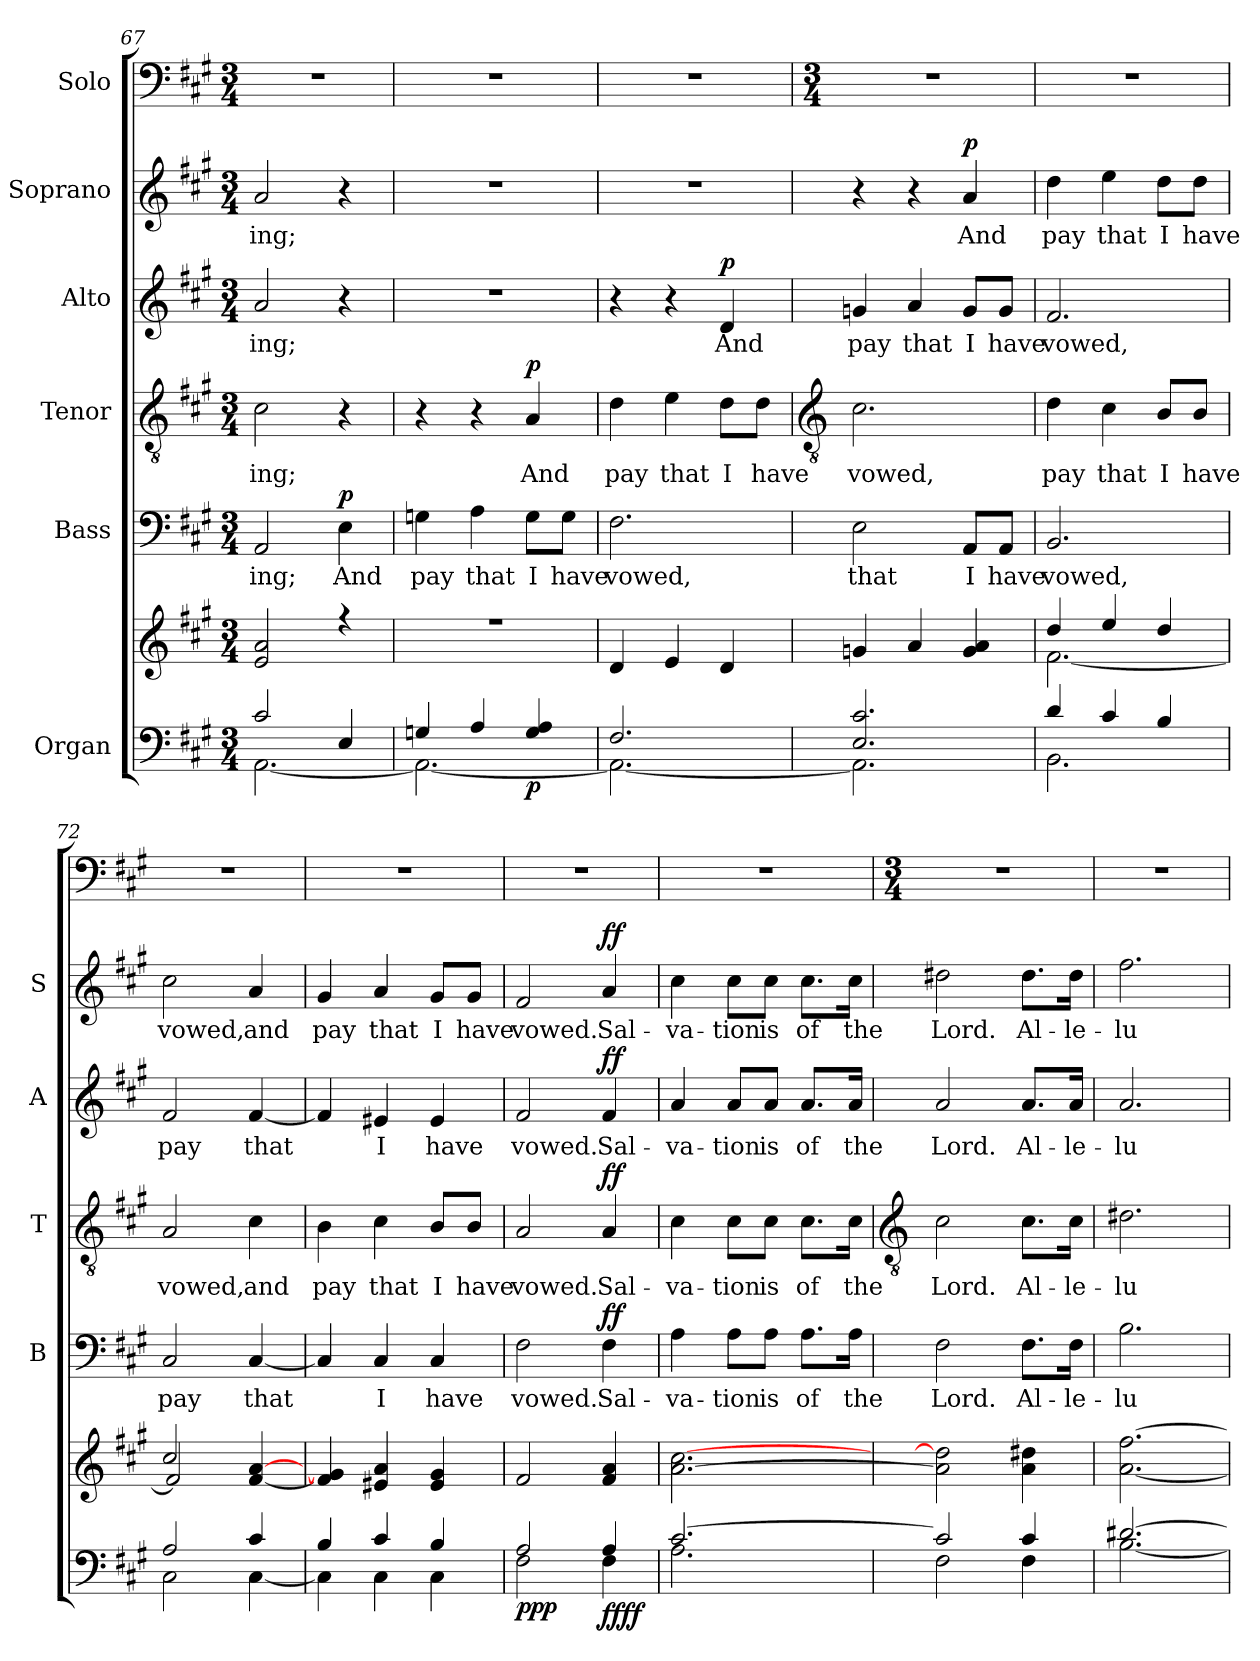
**kern	**kern	**dynam	**kern	**text	**dynam	**kern	**text	**dynam	**kern	**text	**dynam	**kern	**text	**dynam	**kern
*part6	*part6	*part6	*part5	*part5	*part5	*part4	*part4	*part4	*part3	*part3	*part3	*part2	*part2	*part2	*part1
*staff7	*staff6	*staff6/7	*staff5	*staff5	*staff5	*staff4	*staff4	*staff4	*staff3	*staff3	*staff3	*staff2	*staff2	*staff2	*staff1
*I"Organ	*	*	*I"Bass	*	*	*I"Tenor	*	*	*I"Alto	*	*	*I"Soprano	*	*	*I"Solo
*	*	*	*I'B	*	*	*I'T	*	*	*I'A	*	*	*I'S	*	*	*
*clefF4	*clefG2	*	*clefF4	*	*	*clefGv2	*	*	*clefG2	*	*	*clefG2	*	*	*clefF4
*k[f#c#g#]	*k[f#c#g#]	*	*k[f#c#g#]	*	*	*k[f#c#g#]	*	*	*k[f#c#g#]	*	*	*k[f#c#g#]	*	*	*k[f#c#g#]
*A:	*A:	*	*A:	*	*	*A:	*	*	*A:	*	*	*A:	*	*	*A:
*M3/4	*M3/4	*	*M3/4	*	*	*M3/4	*	*	*M3/4	*	*	*M3/4	*	*	*M3/4
=67	=67	=67	=67	=67	=67	=67	=67	=67	=67	=67	=67	=67	=67	=67	=67
*^	*^	*	*	*	*	*	*	*	*	*	*	*	*	*	*
!	!	!	!	!	!	!LO:LY:b	!	!	!LO:LY:b	!	!	!LO:LY:b	!	!	!LO:LY:b	!	!
2c#/	[2.AA\	2e/ 2a/	2.ryy	.	2AA	-ing;	.	2c#	-ing;	.	2a	ing;	.	2a	-ing;	.	2.r
!	!	!	!	!	!	!LO:LY:b	!LO:DY:b	!	!	!	!	!	!	!	!	!	!
4E/	.	4r	.	.	4E	And	p	4r	.	.	4r	.	.	4r	.	.	.
=68	=68	=68	=68	=68	=68	=68	=68	=68	=68	=68	=68	=68	=68	=68	=68	=68	=68
!	!	!LO:N:vis=1	!	!	!	!LO:LY:b	!	!	!	!	!LO:N:vis=1	!	!	!LO:N:vis=1	!	!	!
4Gn/	2.AA\_	2.r	2.ryy	.	4Gn	pay	.	4r	.	.	2.r	.	.	2.r	.	.	2.r
!	!	!	!	!	!	!LO:LY:b	!	!	!	!	!	!	!	!	!	!	!
4A/	.	.	.	.	4A	that	.	4r	.	.	.	.	.	.	.	.	.
!	!	!	!	!LO:DY:b=2	!	!LO:LY:b	!	!	!LO:LY:b	!LO:DY:b	!	!	!	!	!	!	!
4G/ 4A/	.	.	.	p	8G\L	I	.	4A	And	p	.	.	.	.	.	.	.
!	!	!	!	!	!	!LO:LY:b	!	!	!	!	!	!	!	!	!	!	!
.	.	.	.	.	8G\J	have	.	.	.	.	.	.	.	.	.	.	.
=69	=69	=69	=69	=69	=69	=69	=69	=69	=69	=69	=69	=69	=69	=69	=69	=69	=69
!	!	!	!	!	!	!LO:LY:b	!	!	!LO:LY:b	!	!	!	!	!LO:N:vis=1	!	!	!
2.F#/	2.AA\_	4d/	2.ryy	.	2.F#	vowed,	.	4d	pay	.	4r	.	.	2.r	.	.	2.r
!	!	!	!	!	!	!	!	!	!LO:LY:b	!	!	!	!	!	!	!	!
.	.	4e/	.	.	.	.	.	4e	that	.	4r	.	.	.	.	.	.
!	!	!	!	!	!	!	!	!	!LO:LY:b	!	!	!LO:LY:b	!LO:DY:b	!	!	!	!
.	.	4d/	.	.	.	.	.	8d\L	I	.	4d	And	p	.	.	.	.
!	!	!	!	!	!	!	!	!	!LO:LY:b	!	!	!	!	!	!	!	!
.	.	.	.	.	.	.	.	8d\J	have	.	.	.	.	.	.	.	.
!!LO:LB:g=z
=70	=70	=70	=70	=70	=70	=70	=70	=70	=70	=70	=70	=70	=70	=70	=70	=70	=70
*	*	*	*	*	*	*	*	*clefGv2	*	*	*	*	*	*	*	*	*
*	*	*	*	*	*	*	*	*	*	*	*	*	*	*	*	*	*M3/4
!	!	!	!	!	!	!LO:LY:b	!	!	!LO:LY:b	!	!	!LO:LY:b	!	!	!	!	!
2.E/ 2.c#/	2.AA\]	4gn/	2.ryy	.	2E	that	.	2.c#	vowed,	.	4gn	pay	.	4r	.	.	2.r
!	!	!	!	!	!	!	!	!	!	!	!	!LO:LY:b	!	!	!	!	!
.	.	4a/	.	.	.	.	.	.	.	.	4a	that	.	4r	.	.	.
!	!	!	!	!	!	!LO:LY:b	!	!	!	!	!	!LO:LY:b	!	!	!LO:LY:b	!LO:DY:b	!
.	.	4g/ 4a/	.	.	8AA/L	I	.	.	.	.	8g/L	I	.	4a	And	p	.
!	!	!	!	!	!	!LO:LY:b	!	!	!	!	!	!LO:LY:b	!	!	!	!	!
.	.	.	.	.	8AA/J	have	.	.	.	.	8g/J	have	.	.	.	.	.
=71	=71	=71	=71	=71	=71	=71	=71	=71	=71	=71	=71	=71	=71	=71	=71	=71	=71
!	!	!	!	!	!	!LO:LY:b	!	!	!LO:LY:b	!	!	!LO:LY:b	!	!	!LO:LY:b	!	!
4d/	2.BB\	4dd/	[2.f#\	.	2.BB	vowed,	.	4d	pay	.	2.f#	vowed,	.	4dd	pay	.	2.r
!	!	!	!	!	!	!	!	!	!LO:LY:b	!	!	!	!	!	!LO:LY:b	!	!
4c#/	.	4ee/	.	.	.	.	.	4c#	that	.	.	.	.	4ee	that	.	.
!	!	!	!	!	!	!	!	!	!LO:LY:b	!	!	!	!	!	!LO:LY:b	!	!
4B/	.	4dd/	.	.	.	.	.	8B/L	I	.	.	.	.	8dd\L	I	.	.
!	!	!	!	!	!	!	!	!	!LO:LY:b	!	!	!	!	!	!LO:LY:b	!	!
.	.	.	.	.	.	.	.	8B/J	have	.	.	.	.	8dd\J	have	.	.
=72	=72	=72	=72	=72	=72	=72	=72	=72	=72	=72	=72	=72	=72	=72	=72	=72	=72
!	!	!	!	!	!	!LO:LY:b	!	!	!LO:LY:b	!	!	!LO:LY:b	!	!	!LO:LY:b	!	!
2A/	2C#\	2cc#/	2f#/]	.	2C#	pay	.	2A	vowed,	.	2f#	pay	.	2cc#	vowed,	.	2.r
!	!	!	!	!	!	!LO:LY:b	!	!	!LO:LY:b	!	!	!LO:LY:b	!	!	!LO:LY:b	!	!
4c#/	[4C#\	[4f#/ [4a/	4ryy	.	[4C#	that	.	4c#	and	.	[4f#	that	.	4a	and	.	.
=73	=73	=73	=73	=73	=73	=73	=73	=73	=73	=73	=73	=73	=73	=73	=73	=73	=73
!	!	!	!LO:N:vis=1	!	!	!	!	!	!LO:LY:b	!	!	!	!	!	!LO:LY:b	!	!
4B/	4C#\]	4f#/] 4g#/]	2.ryy	.	4C#]	.	.	4B	pay	.	4f#]	.	.	4g#	pay	.	2.r
!	!	!	!	!	!	!LO:LY:b	!	!	!LO:LY:b	!	!	!LO:LY:b	!	!	!LO:LY:b	!	!
4c#/	4C#\	4e#X/ 4a/	.	.	4C#	I	.	4c#	that	.	4e#X	I	.	4a	that	.	.
!	!	!	!	!	!	!LO:LY:b	!	!	!LO:LY:b	!	!	!LO:LY:b	!	!	!LO:LY:b	!	!
4B/	4C#\	4e#/ 4g#/	.	.	4C#	have	.	8B/L	I	.	4e#	have	.	8g#/L	I	.	.
!	!	!	!	!	!	!	!	!	!LO:LY:b	!	!	!	!	!	!LO:LY:b	!	!
.	.	.	.	.	.	.	.	8B/J	have	.	.	.	.	8g#/J	have	.	.
=74	=74	=74	=74	=74	=74	=74	=74	=74	=74	=74	=74	=74	=74	=74	=74	=74	=74
!	!	!	!LO:N:vis=1	!LO:DY:b=2	!	!LO:LY:b	!	!	!LO:LY:b	!	!	!LO:LY:b	!	!	!LO:LY:b	!	!
!	!	!	!	!LO:DY:n=1:b=2	!	!	!	!	!	!	!	!	!	!	!	!	!
!	!	!	!	!LO:DY:n=2:b	!	!	!	!	!	!	!	!	!	!	!	!	!
2A/	2F#\	2f#/	2.ryy	p p p	2F#	vowed.	.	2A	vowed.	.	2f#	vowed.	.	2f#	vowed.	.	2.r
!	!	!	!	!LO:DY:n=3:b=2	!	!LO:LY:b	!	!	!LO:LY:b	!	!	!LO:LY:b	!	!	!LO:LY:b	!	!
!	!	!	!	!LO:DY:n=4:b	!	!	!LO:DY:b	!	!	!LO:DY:b	!	!	!LO:DY:b	!	!	!LO:DY:b	!
4A/	4F#\	4f#/ 4a/	.	ff ff	4F#	Sal-	ff	4A	Sal-	ff	4f#	Sal-	ff	4a	Sal-	ff	.
=75	=75	=75	=75	=75	=75	=75	=75	=75	=75	=75	=75	=75	=75	=75	=75	=75	=75
!	!	!	!LO:N:vis=1	!	!	!LO:LY:b	!	!	!LO:LY:b	!	!	!LO:LY:b	!	!	!LO:LY:b	!	!
[2.c#/	2.A\	[2.a\ [2.cc#\	2.ryy	.	4A	-va-	.	4c#	-va-	.	4a	-va-	.	4cc#	-va-	.	2.r
!	!	!	!	!	!	!LO:LY:b	!	!	!LO:LY:b	!	!	!LO:LY:b	!	!	!LO:LY:b	!	!
.	.	.	.	.	8A\L	-tion	.	8c#\L	-tion	.	8a/L	-tion	.	8cc#\L	-tion	.	.
!	!	!	!	!	!	!LO:LY:b	!	!	!LO:LY:b	!	!	!LO:LY:b	!	!	!LO:LY:b	!	!
.	.	.	.	.	8A\J	is	.	8c#\J	is	.	8a/J	is	.	8cc#\J	is	.	.
!	!	!	!	!	!	!LO:LY:b	!	!	!LO:LY:b	!	!	!LO:LY:b	!	!	!LO:LY:b	!	!
.	.	.	.	.	8.A\L	of	.	8.c#\L	of	.	8.a/L	of	.	8.cc#\L	of	.	.
!	!	!	!	!	!	!LO:LY:b	!	!	!LO:LY:b	!	!	!LO:LY:b	!	!	!LO:LY:b	!	!
.	.	.	.	.	16A\Jk	the	.	16c#\Jk	the	.	16a/Jk	the	.	16cc#\Jk	the	.	.
*	*	*v	*v	*	*	*	*	*	*	*	*	*	*	*	*	*	*
!!LO:LB:g=z
=76	=76	=76	=76	=76	=76	=76	=76	=76	=76	=76	=76	=76	=76	=76	=76	=76
*	*	*	*	*	*	*	*clefGv2	*	*	*	*	*	*	*	*	*
*	*	*	*	*	*	*	*	*	*	*	*	*	*	*	*	*M3/4
!	!	!	!	!	!LO:LY:b	!	!	!LO:LY:b	!	!	!LO:LY:b	!	!	!LO:LY:b	!	!
2c#/]	2F#\	2a\] 2dd#\]	.	2F#	Lord.	.	2c#	Lord.	.	2a	Lord.	.	2dd#X	Lord.	.	2.r
!	!	!	!	!	!LO:LY:b	!	!	!LO:LY:b	!	!	!LO:LY:b	!	!	!LO:LY:b	!	!
4c#/	4F#\	4a\ 4dd#\	.	8.F#\L	Al-	.	8.c#\L	Al-	.	8.a/L	Al-	.	8.dd#\L	Al-	.	.
!	!	!	!	!	!LO:LY:b	!	!	!LO:LY:b	!	!	!LO:LY:b	!	!	!LO:LY:b	!	!
.	.	.	.	16F#\Jk	-le-	.	16c#\Jk	-le-	.	16a/Jk	-le-	.	16dd#\Jk	-le-	.	.
=77	=77	=77	=77	=77	=77	=77	=77	=77	=77	=77	=77	=77	=77	=77	=77	=77
!	!	!	!	!	!LO:LY:b	!	!	!LO:LY:b	!	!	!LO:LY:b	!	!	!LO:LY:b	!	!
[2.d#X/	[2.B\	[2.a\ [2.ff#\	.	2.B	-lu-	.	2.d#X	-lu-	.	2.a	-lu-	.	2.ff#	-lu-	.	2.r
*v	*v	*	*	*	*	*	*	*	*	*	*	*	*	*	*	*
=	=	=	=	=	=	=	=	=	=	=	=	=	=	=	=
*-	*-	*-	*-	*-	*-	*-	*-	*-	*-	*-	*-	*-	*-	*-	*-
